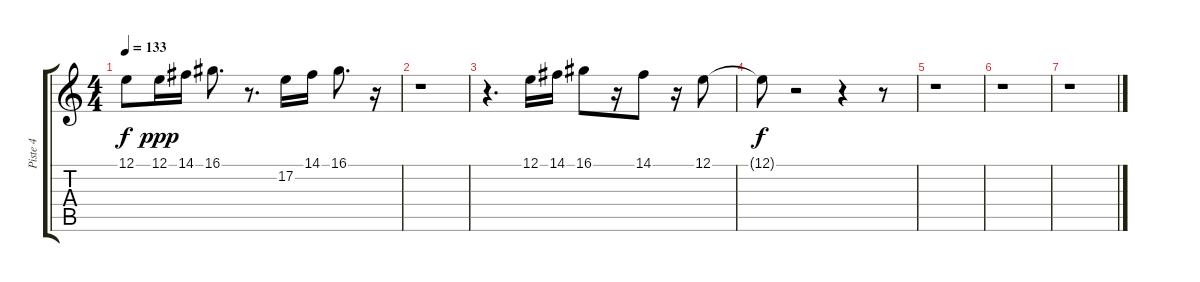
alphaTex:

\track ("Piste 4" "Piste 4") {instrument lead3calliope}
\staff {score tabs}
\tuning (E4 B3 G3 D3 A2 E2) {hide}
\ts (4 4)
\tempo 133
\clef g2
\ks c
12.1.8{dy f} 12.1.16{dy ppp} 14.1.16 16.1.8{d} r.8{d} 17.2.16 14.1.16 16.1.8{d} r.16 |
r.1 |
r.4{d} 12.1.16 14.1.16 16.1.8 r.16 14.1.8 r.16 12.1.8 |
12.1{t}.8{dy f} r.2 r.4 r.8 |
r.1 |
r.1 |
r.1
